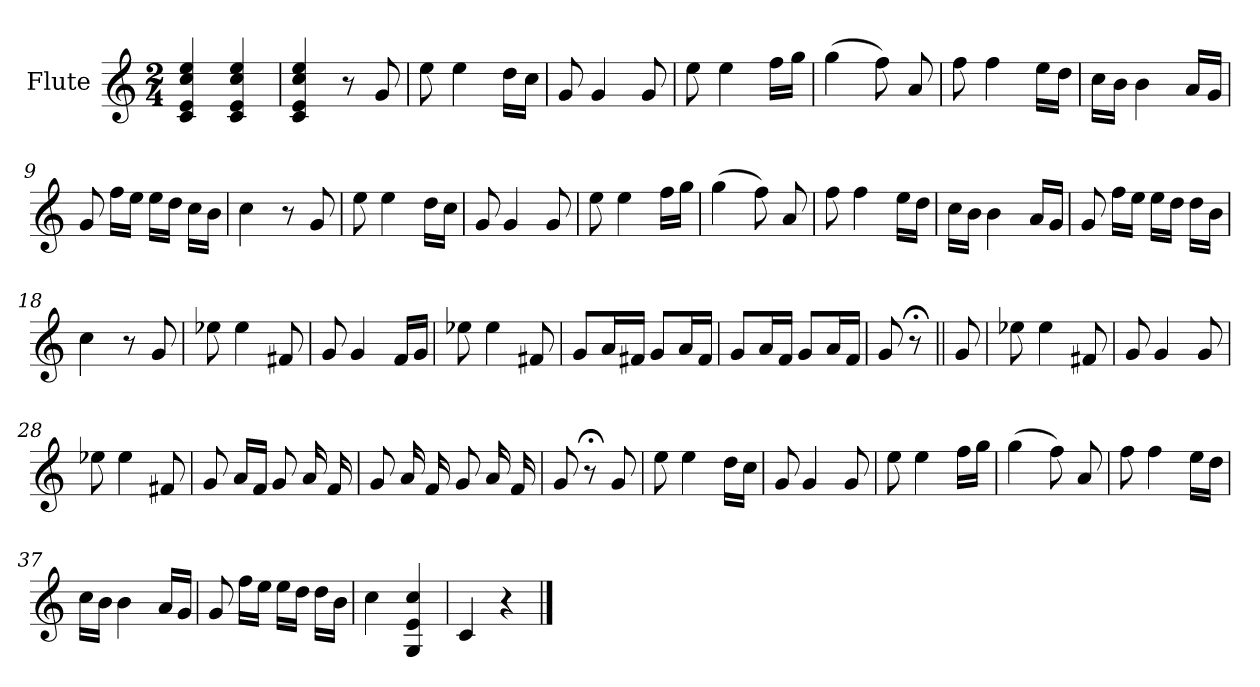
**kern
*part1
*staff1
*I"Flute
*I'Fl.
*clefG2
*k[]
*M2/4
=1
4c/ 4e/ 4cc/ 4ee/
4c/ 4e/ 4cc/ 4ee/
=2
4c/ 4e/ 4cc/ 4ee/
8r
8g/
=3
8ee\
4ee\
16dd\LL
16cc\JJ
=4
8g/
4g/
8g/
=5
8ee\
4ee\
16ff\LL
16gg\JJ
=6
(>4gg\
8ff\)
8a/
=7
8ff\
4ff\
16ee\LL
16dd\JJ
!!LO:LB:g=z
=8
16cc\LL
16b\JJ
4b\
16a/LL
16g/JJ
=9
8g/
16ff\LL
16ee\JJ
16ee\LL
16dd\JJ
16cc\LL
16b\JJ
=10
4cc\
8r
8g/
=11
8ee\
4ee\
16dd\LL
16cc\JJ
=12
8g/
4g/
8g/
=13
8ee\
4ee\
16ff\LL
16gg\JJ
=14
(>4gg\
8ff\)
8a/
!!LO:LB:g=z
=15
8ff\
4ff\
16ee\LL
16dd\JJ
=16
16cc\LL
16b\JJ
4b\
16a/LL
16g/JJ
=17
8g/
16ff\LL
16ee\JJ
16ee\LL
16dd\JJ
16dd\LL
16b\JJ
=18
4cc\
8r
8g/
=19
8ee-X\
4ee-\
8f#X/
=20
8g/
4g/
16f/LL
16g/JJ
=21
8ee-X\
4ee-\
8f#X/
!!LO:LB:g=z
=22
8g/L
16a/L
16f#X/JJ
8g/L
16a/L
16f#/JJ
=23
8g/L
16a/L
16f/JJ
8g/L
16a/L
16f/JJ
=24
8g/
8r;
=25||
8g/
=26
8ee-X\
4ee-\
8f#X/
=27
8g/
4g/
8g/
=28
8ee-X\
4ee-\
8f#X/
=29
8g/
16a/LL
16f/JJ
8g/
16a/
16f/
!!LO:LB:g=z
=30
8g/
16a/
16f/
8g/
16a/
16f/
=31
8g/
8r;
8g/
=32
8ee\
4ee\
16dd\LL
16cc\JJ
=33
8g/
4g/
8g/
=34
8ee\
4ee\
16ff\LL
16gg\JJ
=35
(>4gg\
8ff\)
8a/
=36
8ff\
4ff\
16ee\LL
16dd\JJ
!!LO:LB:g=z
=37
16cc\LL
16b\JJ
4b\
16a/LL
16g/JJ
=38
8g/
16ff\LL
16ee\JJ
16ee\LL
16dd\JJ
16dd\LL
16b\JJ
=39
4cc\
4G/ 4e/ 4cc/
=40
4c/
4r
==
*-
